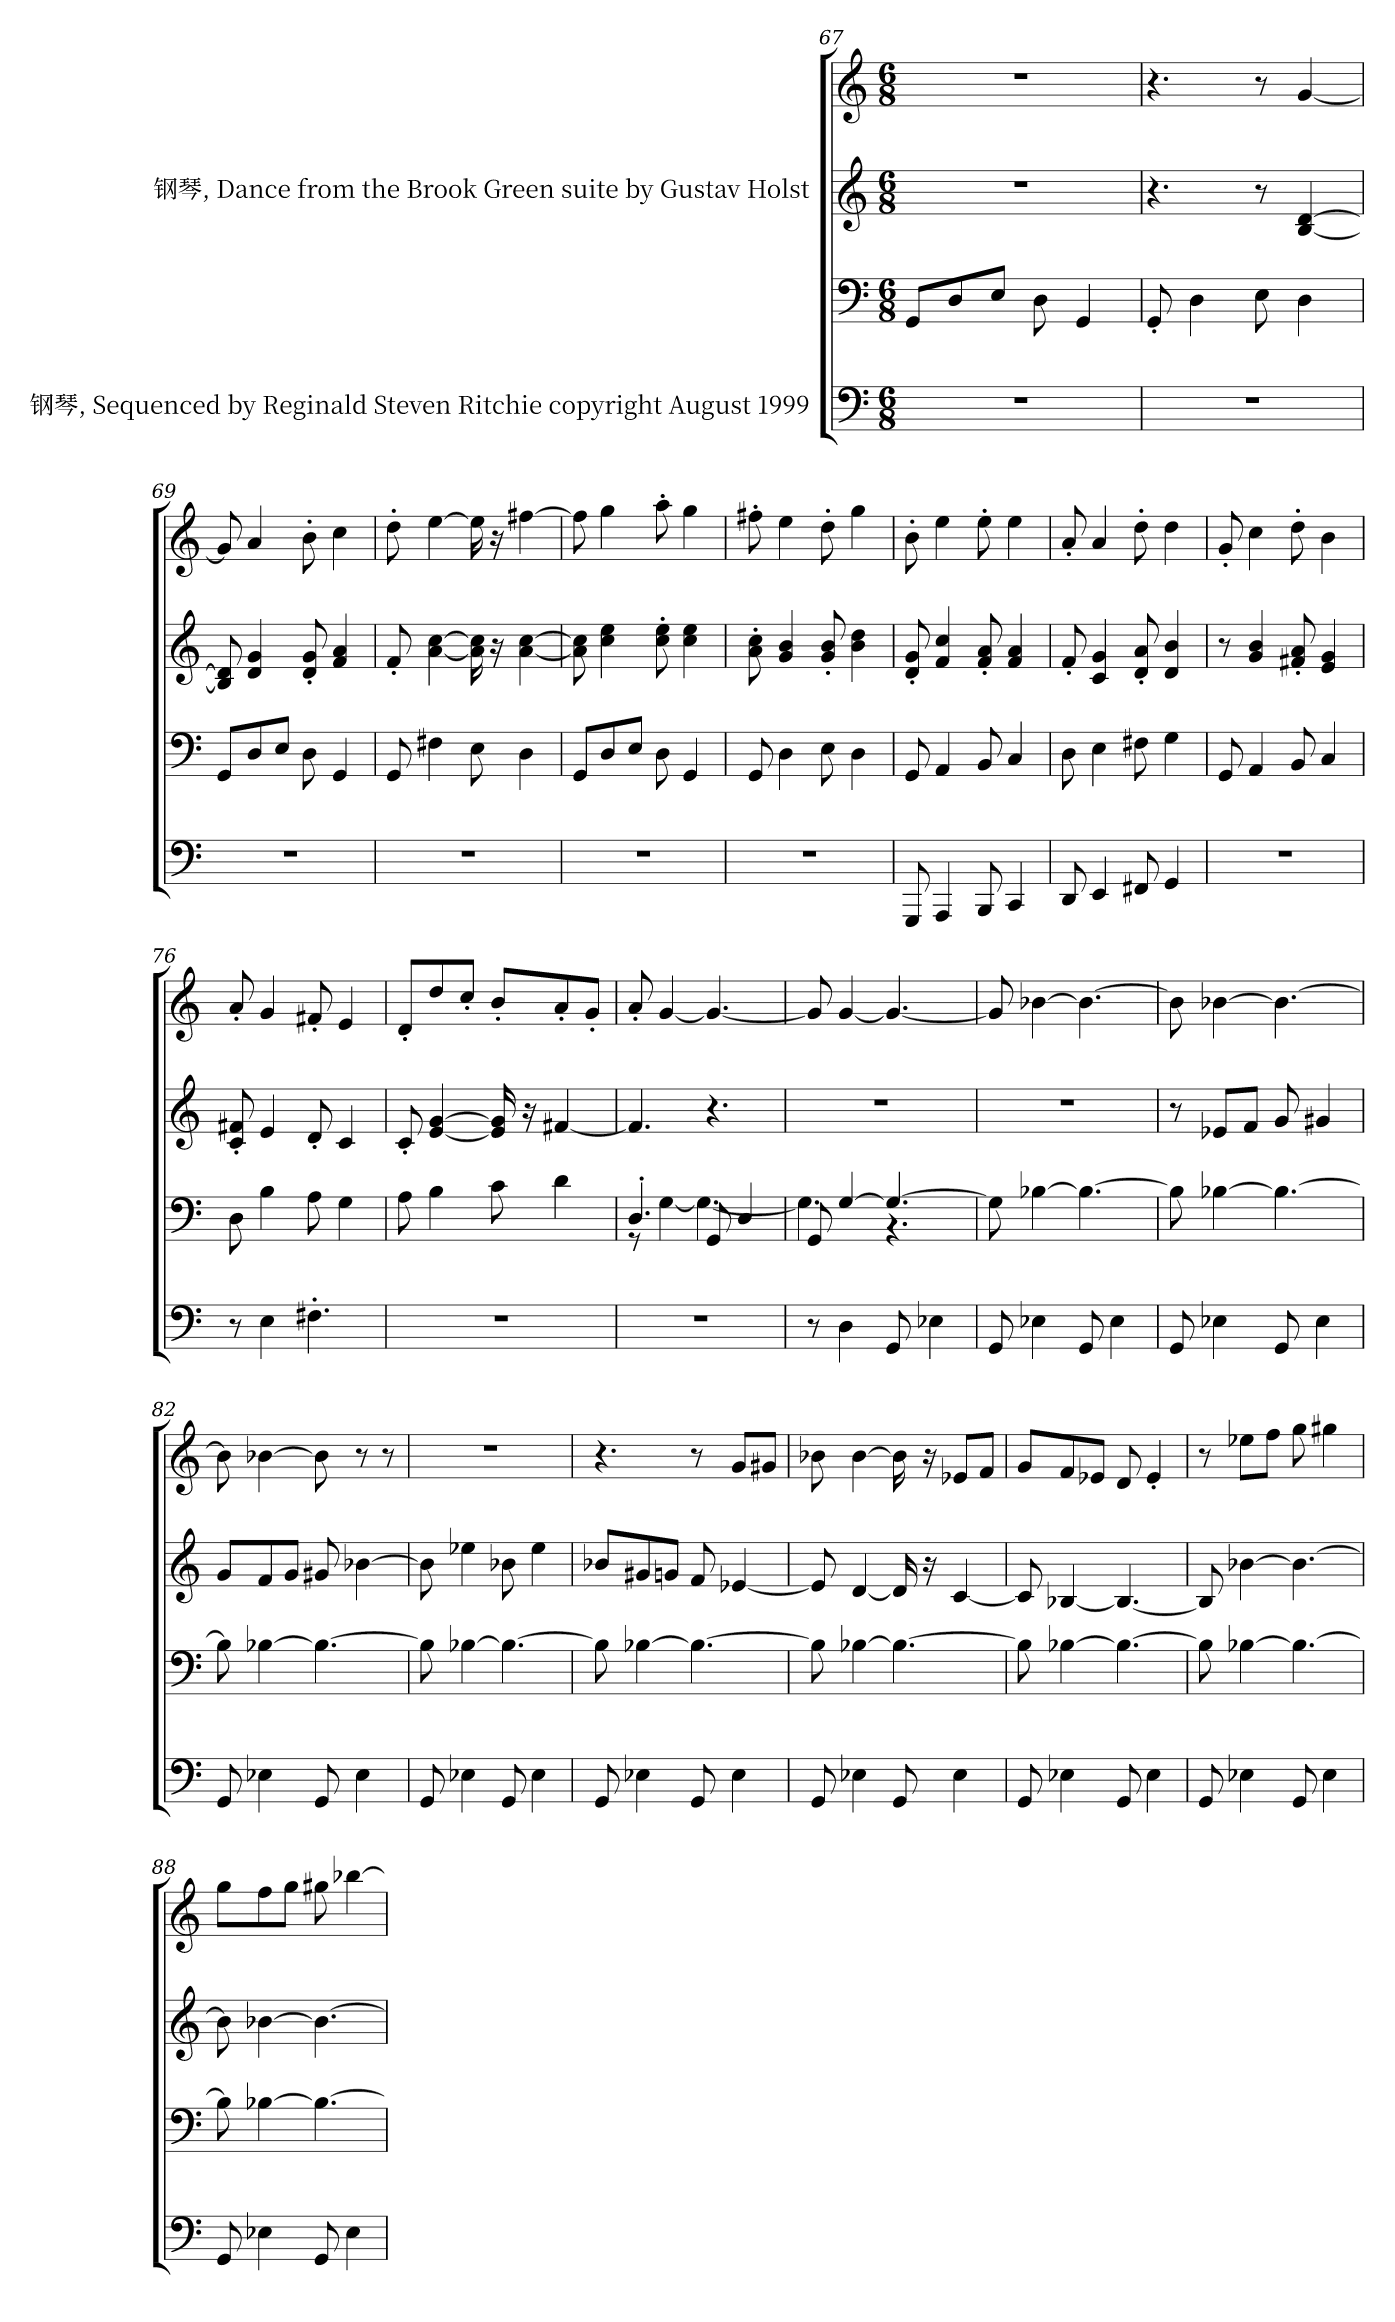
**kern	**kern	**kern	**kern
*part2	*part2	*part1	*part1
*staff4	*staff3	*staff2	*staff1
*I"钢琴, Sequenced by Reginald Steven Ritchie copyright August 1999	*	*I"钢琴, Dance from the Brook Green suite by Gustav Holst	*
*clefF4	*clefF4	*clefG2	*clefG2
*k[]	*k[]	*k[]	*k[]
*M6/8	*M6/8	*M6/8	*M6/8
=67	=67	=67	=67
2.r	8GG/L	2.r	2.r
.	8D/	.	.
.	8E/J	.	.
.	8D\	.	.
.	4GG/	.	.
=68	=68	=68	=68
2.r	8GG'/	4.r	4.r
.	4D\	.	.
.	8E\	8r	8r
.	4D\	[4B/ [4d/	[4g/
=69	=69	=69	=69
2.r	8GG/L	8B/] 8d/]	8g/]
.	8D/	4d/ 4g/	4a/
.	8E/J	.	.
.	8D\	8d/' 8g/'	8b'\
.	4GG/	4f/ 4a/	4cc\
=70	=70	=70	=70
2.r	8GG/	8f'/	8dd'\
.	4F#X\	[4a\ [4cc\	[4ee\
.	8E\	16a\] 16cc\]	16ee\]
.	.	16r	16r
.	4D\	[4a\ [4cc\	[4ff#X\
=71	=71	=71	=71
2.r	8GG/L	8a\] 8cc\]	8ff#\]
.	8D/	4cc\ 4ee\	4gg\
.	8E/J	.	.
.	8D\	8cc\' 8ee\'	8aa'\
.	4GG/	4cc\ 4ee\	4gg\
!!LO:LB:g=z
=72	=72	=72	=72
2.r	8GG/	8a\' 8cc\'	8ff#X'\
.	4D\	4g/ 4b/	4ee\
.	8E\	8g/' 8b/'	8dd'\
.	4D\	4b\ 4dd\	4gg\
=73	=73	=73	=73
8GGG/	8GG/	8d/' 8g/'	8b'\
4AAA/	4AA/	4f/ 4cc/	4ee\
8BBB/	8BB/	8f/' 8a/'	8ee'\
4CC/	4C/	4f/ 4a/	4ee\
=74	=74	=74	=74
8DD/	8D\	8f'/	8a'/
4EE/	4E\	4c/ 4g/	4a/
8FF#X/	8F#X\	8d/' 8a/'	8dd'\
4GG/	4G\	4d/ 4b/	4dd\
=75	=75	=75	=75
2.r	8GG/	8r	8g'/
.	4AA/	4g/ 4b/	4cc\
.	8BB/	8f#X/' 8a/'	8dd'\
.	4C/	4e/ 4g/	4b\
=76	=76	=76	=76
8r	8D\	8c/' 8f#X/'	8a'/
4E\	4B\	4e/	4g/
4.F#X'\	8A\	8d'/	8f#X'/
.	4G\	4c/	4e/
!!LO:LB:g=z
=77	=77	=77	=77
2.r	8A\	8c'/	8d'/L
.	4B\	[4e/ [4g/	8dd/
.	.	.	8cc'/J
.	8c\	16e/] 16g/]	8b'/L
.	.	16r	.
.	4d\	[4f#X/	8a'/
.	.	.	8g'/J
=78	=78	=78	=78
*	*^	*	*
2.r	4.D'/	8r	4.f#/]	8a'/
.	.	[4G\	.	[4g/
.	8GG/	4.G\_	4.r	4.g/_
.	4D/	.	.	.
=79	=79	=79	=79	=79
8r	8GG/	4.G\]	2.r	8g/]
4D\	[4G/	.	.	[4g/
8GG/	4.G/_	4.r	.	4.g/_
4E-X\	.	.	.	.
*	*v	*v	*	*
=80	=80	=80	=80
8GG/	8G\]	2.r	8g/]
4E-X\	[4B-X\	.	[4b-X\
8GG/	4.B-\_	.	4.b-\_
4E-\	.	.	.
=81	=81	=81	=81
8GG/	8B-\]	8r	8b-\]
4E-X\	[4B-X\	8e-X/L	[4b-X\
.	.	8f/J	.
8GG/	4.B-\_	8g/	4.b-\_
4E-\	.	4g#X/	.
!!LO:PB:g=z
=82	=82	=82	=82
8GG/	8B-\]	8g/L	8b-\]
4E-X\	[4B-X\	8f/	[4b-X\
.	.	8g/J	.
8GG/	4.B-\_	8g#X/	8b-\]
4E-\	.	[4b-X\	8r
.	.	.	8r
=83	=83	=83	=83
8GG/	8B-\]	8b-\]	2.r
4E-X\	[4B-X\	4ee-X\	.
8GG/	4.B-\_	8b-X\	.
4E-\	.	4ee-\	.
=84	=84	=84	=84
8GG/	8B-\]	8b-X/L	4.r
4E-X\	[4B-X\	8g#X/	.
.	.	8gn/J	.
8GG/	4.B-\_	8f/	8r
4E-\	.	[4e-X/	8g/L
.	.	.	8g#X/J
=85	=85	=85	=85
8GG/	8B-\]	8e-/]	8b-X\
4E-X\	[4B-X\	[4d/	[4b-\
8GG/	4.B-\_	16d/]	16b-\]
.	.	16r	16r
4E-\	.	[4c/	8e-X/L
.	.	.	8f/J
!!LO:LB:g=z
=86	=86	=86	=86
8GG/	8B-\]	8c/]	8g/L
4E-X\	[4B-X\	[4B-X/	8f/
.	.	.	8e-X/J
8GG/	4.B-\_	4.B-/_	8d/
4E-\	.	.	4e-'/
=87	=87	=87	=87
8GG/	8B-\]	8B-/]	8r
4E-X\	[4B-X\	[4b-X\	8ee-X\L
.	.	.	8ff\J
8GG/	4.B-\_	4.b-\_	8gg\
4E-\	.	.	4gg#X\
=88	=88	=88	=88
8GG/	8B-\]	8b-\]	8gg\L
4E-X\	[4B-X\	[4b-X\	8ff\
.	.	.	8gg\J
8GG/	4.B-\_	4.b-\_	8gg#X\
4E-\	.	.	[4bb-X\
=	=	=	=
*-	*-	*-	*-
